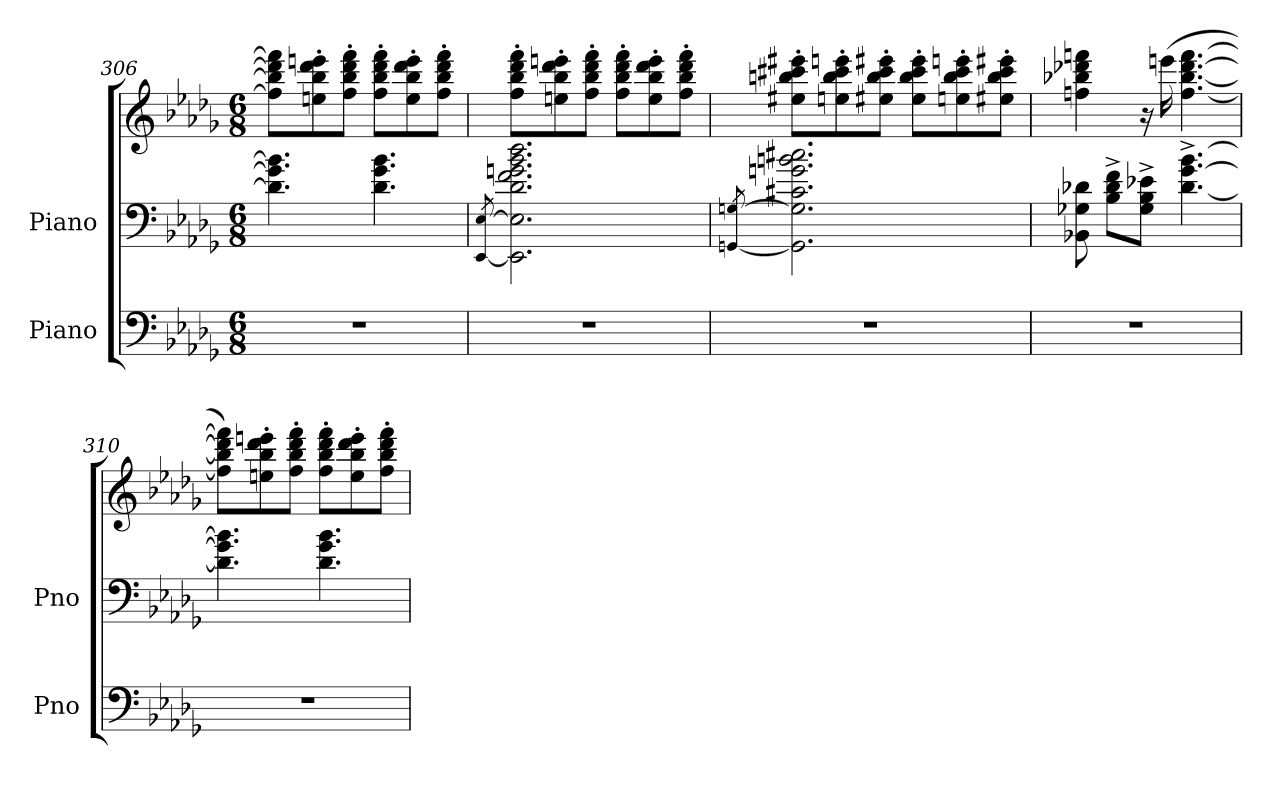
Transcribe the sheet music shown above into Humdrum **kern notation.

**kern	**kern	**kern
*part2	*part1	*part1
*staff3	*staff2	*staff1
*I"Piano	*I"Piano	*
*I'Pno	*I'Pno	*
*clefF4	*clefF4	*clefG2
*k[b-e-a-d-g-]	*k[b-e-a-d-g-]	*k[b-e-a-d-g-]
*M6/8	*M6/8	*M6/8
=306	=306	=306
2.r	4.d-\] 4.g-\] 4.b-\]	8ff\] 8bb-\] 8ddd-\] 8fff\]L
.	.	8een\' 8bb-\' 8ddd-\' 8eeen\'
.	.	8ff\' 8bb-\' 8ddd-\' 8fff\'J
.	4.d-\ 4.g-\ 4.b-\	8ff\' 8bb-\' 8ddd-\' 8fff\'L
.	.	8ee\' 8bb-\' 8ddd-\' 8eee\'
.	.	8ff\' 8bb-\' 8ddd-\' 8fff\'J
=307	=307	=307
.	[8qEE-i/ [8qE-i/	.
2.r	2.EE-\] 2.E-\] 2.d-\ 2.f\ 2.gn\ 2.b-\ 2.dd-\	8ff\' 8bb-\' 8ddd-\' 8fff\'L
.	.	8een\' 8bb-\' 8ddd-\' 8eeen\'
.	.	8ff\' 8bb-\' 8ddd-\' 8fff\'J
.	.	8ff\' 8bb-\' 8ddd-\' 8fff\'L
.	.	8ee\' 8bb-\' 8ddd-\' 8eee\'
.	.	8ff\' 8bb-\' 8ddd-\' 8fff\'J
=308	=308	=308
.	[8qGGn/ [8qGn/	.
2.r	2.GG\] 2.G\] 2.c#X\ 2.gn\ 2.bn\ 2.cc#X\	8ee#X\' 8bbn\' 8ccc#X\' 8eee#X\'L
.	.	8een\' 8bb\' 8ccc#\' 8eeen\'
.	.	8ee#X\' 8bb\' 8ccc#\' 8eee#X\'J
.	.	8ee#\' 8bb\' 8ccc#\' 8eee#\'L
.	.	8een\' 8bb\' 8ccc#\' 8eeen\'
.	.	8ee#X\' 8bb\' 8ccc#\' 8eee#X\'J
!!LO:LB:g=z
=309	=309	=309
2.r	8BB-X\ 8G-X\ 8d-X\	4ffn\ 4bb-X\ 4ddd-X\ 4fffn\
.	8B-\^ 8d-\^ 8f\^L	.
.	8G-\^ 8B-\^ 8e-X\^J	16r
.	.	(16eeen\
.	[4.d-\^ [4.g-\^ [4.b-\^	[4.ff\ [4.bb-\ [4.ddd-\ [4.fff\
=310	=310	=310
2.r	4.d-\] 4.g-\] 4.b-\]	8ff\] 8bb-\] 8ddd-\] 8fff\]L)
.	.	8een\' 8bb-\' 8ddd-\' 8eeen\'
.	.	8ff\' 8bb-\' 8ddd-\' 8fff\'J
.	4.d-\ 4.g-\ 4.b-\	8ff\' 8bb-\' 8ddd-\' 8fff\'L
.	.	8ee\' 8bb-\' 8ddd-\' 8eee\'
.	.	8ff\' 8bb-\' 8ddd-\' 8fff\'J
=	=	=
*-	*-	*-
